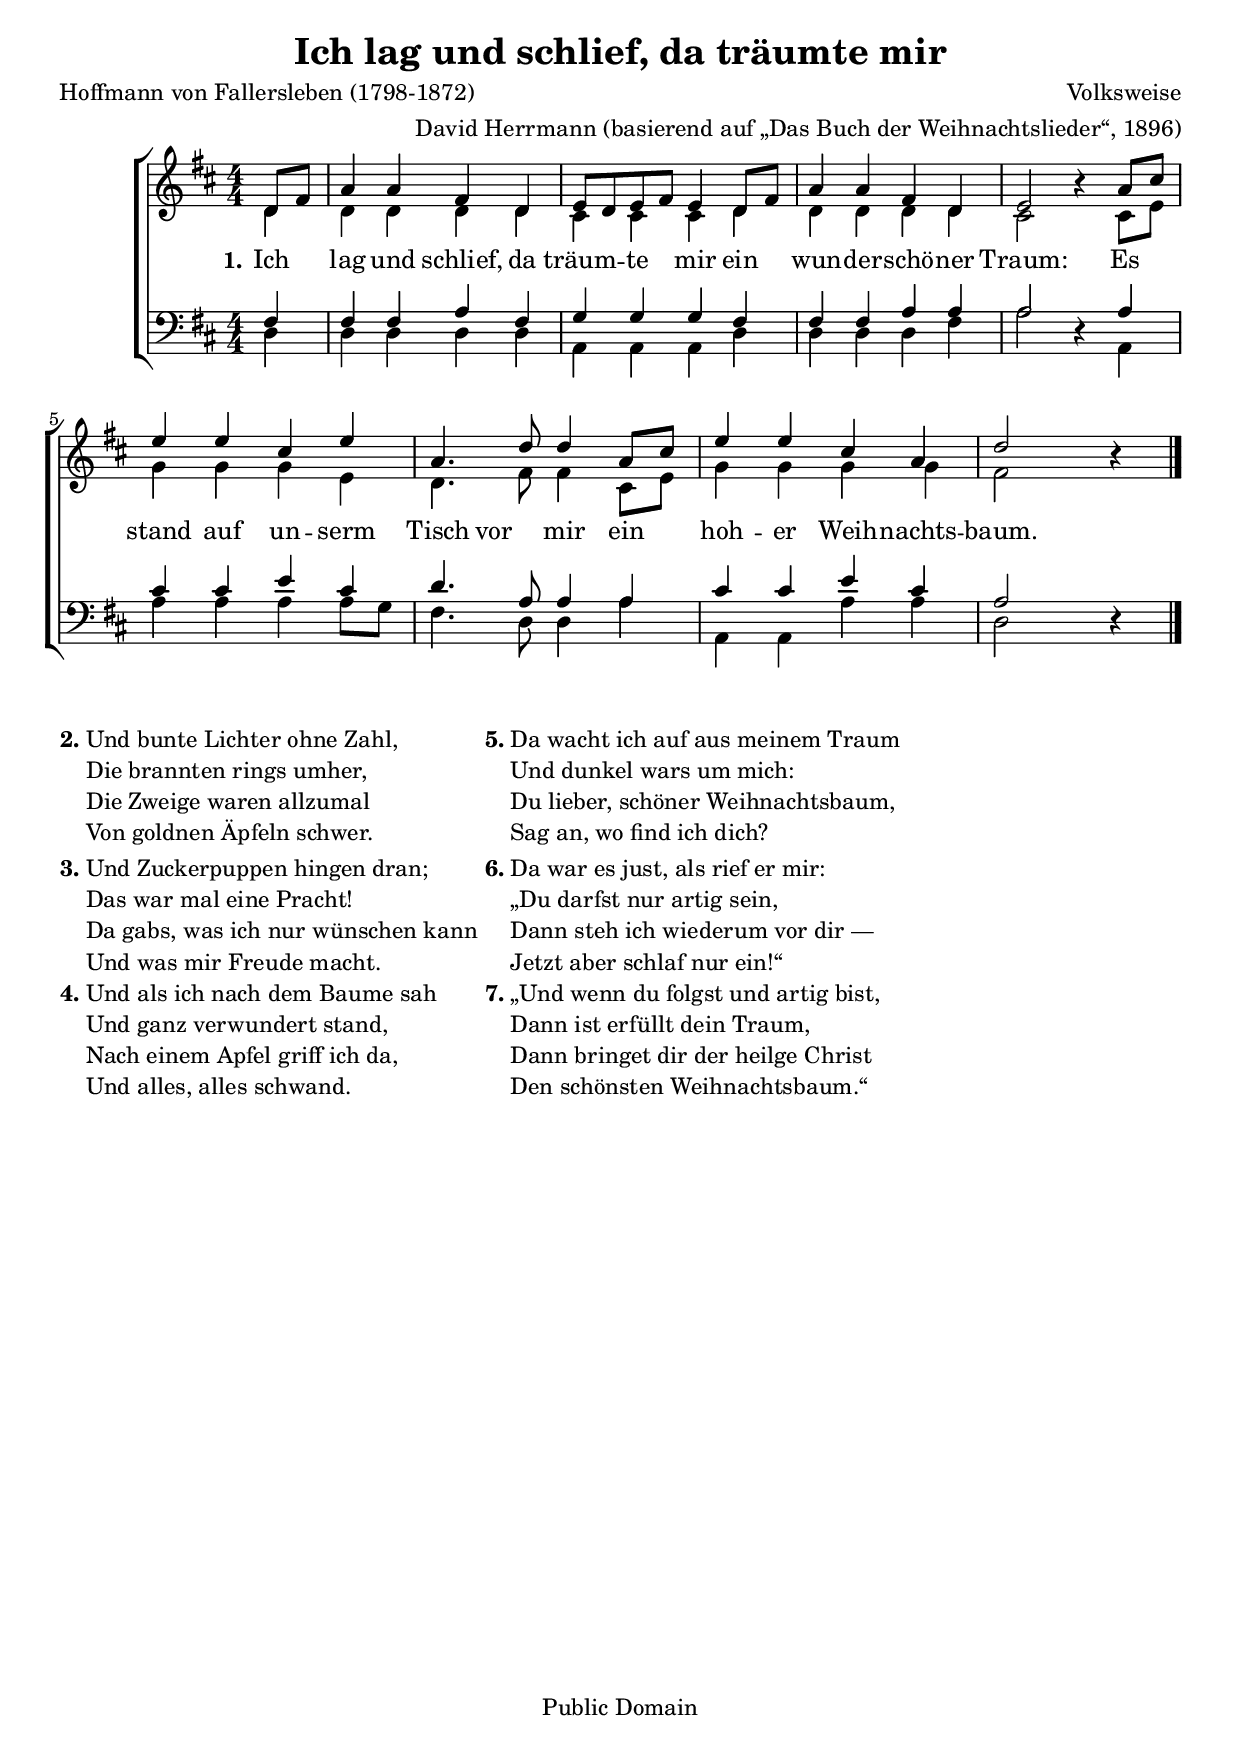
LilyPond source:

\version "2.24.2"
\version "2.24.2"
ILU_date = "19th century"
ILU_source = "Das Buch der Weihnachtslieder. Bremen, 1896"
ILU_style = "Chanson"
ILU_maintainer = "David Herrmann"
ILU_maintainerEmail ="hedavid@arcor.de"
ILU_title = "Ich lag und schlief, da träumte mir"
ILU_poet = "Hoffmann von Fallersleben (1798-1872)"
ILU_composer =  "Volksweise"
ILU_copyright = "Public Domain"
ILU_arranger = "David Herrmann (basierend auf „Das Buch der Weihnachtslieder“, 1896)"


ILU_verseeins= \lyricmode {
  \set stanza = #"1."
  Ich lag und schlief, da träum -- te mir
  ein wun -- der -- schö -- ner Traum:2.
  Es4 stand4 auf4 un -- serm Tisch vor mir
  ein hoh -- er Weih -- nachts -- baum.
}


ILU_upper =
\relative c' {
  \slurDown
  \clef "treble"
  \key d \major
  \override Staff.TimeSignature.style = #'numbered
  \time 4/4
  \partial 4
  << {d8 fis8} \\ {d4} >>
  <<{a'4 a fis d} \\ {d4 d d d}>>
  << {e8 d8 e8 fis8 e4 d8 fis8} \\ {cis4 cis4 cis4 d4}>>
  << {a'4 a4 fis4 d4} \\ {d4 d4 d4 d4} >>
  << {e2} \\ {cis2} >> r4 <<{a'8 cis8} \\ {cis,8 e8}>>
  << {e'4 e4 cis4 e4} \\ {g,4 g4 g4 e4} >>
  << {a4. d8 d4 a8 cis8}\\{d,4. fis8 fis4 cis8 e8}>>
  << {e'4 e4 cis a} \\ {g4 g g g}>>
  << {d'2} \\ {fis,2}>> r4
  \bar "|."
}


ILU_lower =
\relative c {
  \clef "bass"
  \key d \major
  \override Staff.TimeSignature.style = #'numbered
  \time 4/4
  \partial 4

  << {fis4} \\ {d4} >>
  << {fis4 fis4 a4 fis4} \\ {d d d d} >>
  << {g4 g g fis} \\ {a, a a d}>>
  << {fis fis a a} \\ {d, d d fis} >>
  << {a2} \\ {a2} >> r4 << {a4} \\ {a,4} >>
  << {cis'4 cis4 e4 cis4} \\ {a4 a a a8 g8} >>
  << {d'4. a8 a4 a} \\ {fis4. d8 d4 a'} >>
  << {cis cis e cis} \\ {a, a a' a} >>
  << {a2} \\ {d,2}>> r4

  \bar "|."
}

ILU_Score = \score{
  \context ChoirStaff {
    <<
      \new Staff { \ILU_upper }
      \new Lyrics {\ILU_verseeins }
      \new Staff { \ILU_lower }
    >>
  }

  \layout{
    \context{
      \Voice
    }
    \context{
      \Staff
    }
  }
}
ILU_Strophen = \markup {
  \hspace #0.1
  \column {
    \line {
      \bold "2."
      \column {
        "Und bunte Lichter ohne Zahl,"
        "Die brannten rings umher,"
        "Die Zweige waren allzumal"
        "Von goldnen Äpfeln schwer."
      }
    }
    \hspace #0.1
    \line {
      \bold "3."
      \column {
        "Und Zuckerpuppen hingen dran;"
        "Das war mal eine Pracht!"
        "Da gabs, was ich nur wünschen kann"
        "Und was mir Freude macht."
      }
    }
    \hspace #0.1
    \line {
      \bold "4."
      \column {
        "Und als ich nach dem Baume sah"
        "Und ganz verwundert stand,"
        "Nach einem Apfel griff ich da,"
        "Und alles, alles schwand."
      }
    }
  }
  \hspace #0.1
  \column {
    \line {
      \bold "5."
      \column {
        "Da wacht ich auf aus meinem Traum"
        "Und dunkel wars um mich:"
        "Du lieber, schöner Weihnachtsbaum,"
        "Sag an, wo find ich dich?"
      }
    }
    \hspace #0.1
    \line {
      \bold "6."
      \column {
        "Da war es just, als rief er mir:"
        "„Du darfst nur artig sein,"
        "Dann steh ich wiederum vor dir —"
        "Jetzt aber schlaf nur ein!“"
      }
    }
    \hspace #0.1
    \line {
      \bold "7."
      \column {
        "„Und wenn du folgst und artig bist,"
        "Dann ist erfüllt dein Traum,"
        "Dann bringet dir der heilge Christ"
        "Den schönsten Weihnachtsbaum.“"
      }
    }
  }
  \hspace #0.1
}

\header {
  date = \ILU_date
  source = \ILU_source
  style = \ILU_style
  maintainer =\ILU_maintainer
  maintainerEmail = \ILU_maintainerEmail
  title = \ILU_title
  poet = \ILU_poet
  composer =\ILU_composer
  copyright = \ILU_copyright
  arranger = \ILU_arranger
}
\ILU_Score
\ILU_Strophen
